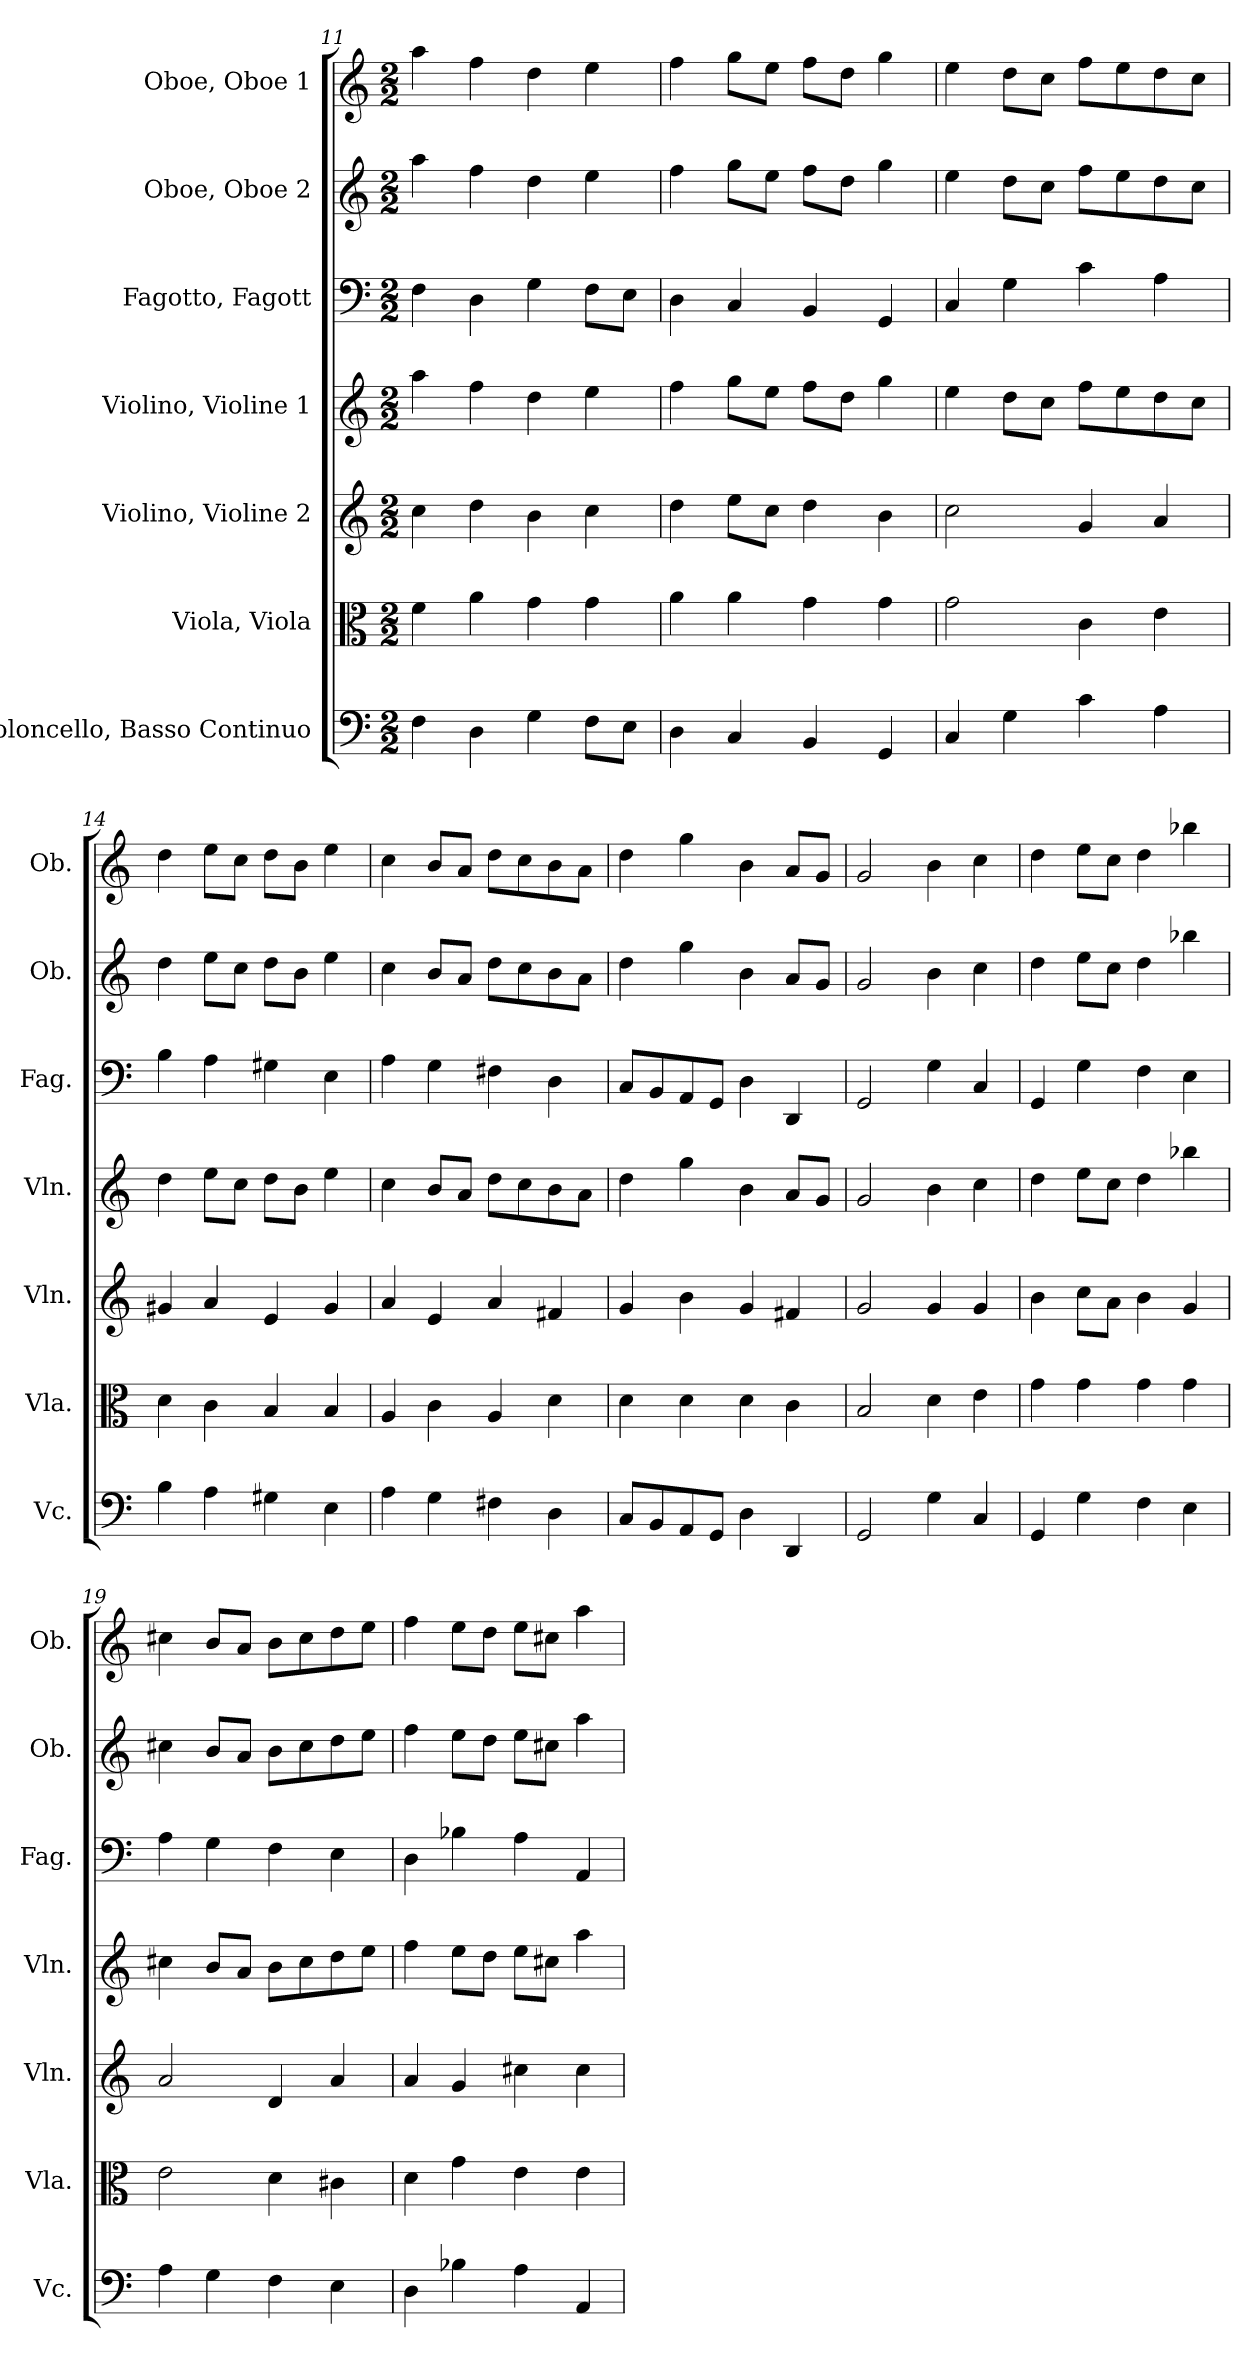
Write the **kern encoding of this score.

**kern	**kern	**kern	**kern	**kern	**kern	**kern
*part7	*part6	*part5	*part4	*part3	*part2	*part1
*staff7	*staff6	*staff5	*staff4	*staff3	*staff2	*staff1
*I"Violoncello, Basso Continuo	*I"Viola, Viola	*I"Violino, Violine 2	*I"Violino, Violine 1	*I"Fagotto, Fagott	*I"Oboe, Oboe 2	*I"Oboe, Oboe 1
*I'Vc.	*I'Vla.	*I'Vln.	*I'Vln.	*I'Fag.	*I'Ob.	*I'Ob.
*clefF4	*clefC3	*clefG2	*clefG2	*clefF4	*clefG2	*clefG2
*k[]	*k[]	*k[]	*k[]	*k[]	*k[]	*k[]
*M2/2	*M2/2	*M2/2	*M2/2	*M2/2	*M2/2	*M2/2
=11	=11	=11	=11	=11	=11	=11
4F\	4f\	4cc\	4aa\	4F\	4aa\	4aa\
4D\	4a\	4dd\	4ff\	4D\	4ff\	4ff\
4G\	4g\	4b\	4dd\	4G\	4dd\	4dd\
8F\L	4g\	4cc\	4ee\	8F\L	4ee\	4ee\
8E\J	.	.	.	8E\J	.	.
=12	=12	=12	=12	=12	=12	=12
4D\	4a\	4dd\	4ff\	4D\	4ff\	4ff\
4C/	4a\	8ee\L	8gg\L	4C/	8gg\L	8gg\L
.	.	8cc\J	8ee\J	.	8ee\J	8ee\J
4BB/	4g\	4dd\	8ff\L	4BB/	8ff\L	8ff\L
.	.	.	8dd\J	.	8dd\J	8dd\J
4GG/	4g\	4b\	4gg\	4GG/	4gg\	4gg\
=13	=13	=13	=13	=13	=13	=13
4C/	2g\	2cc\	4ee\	4C/	4ee\	4ee\
4G\	.	.	8dd\L	4G\	8dd\L	8dd\L
.	.	.	8cc\J	.	8cc\J	8cc\J
4c\	4c\	4g/	8ff\L	4c\	8ff\L	8ff\L
.	.	.	8ee\	.	8ee\	8ee\
4A\	4e\	4a/	8dd\	4A\	8dd\	8dd\
.	.	.	8cc\J	.	8cc\J	8cc\J
=14	=14	=14	=14	=14	=14	=14
4B\	4d\	4g#X/	4dd\	4B\	4dd\	4dd\
4A\	4c\	4a/	8ee\L	4A\	8ee\L	8ee\L
.	.	.	8cc\J	.	8cc\J	8cc\J
4G#X\	4B/	4e/	8dd\L	4G#X\	8dd\L	8dd\L
.	.	.	8b\J	.	8b\J	8b\J
4E\	4B/	4g#/	4ee\	4E\	4ee\	4ee\
!!LO:PB:g=z
=15	=15	=15	=15	=15	=15	=15
4A\	4A/	4a/	4cc\	4A\	4cc\	4cc\
4G\	4c\	4e/	8b/L	4G\	8b/L	8b/L
.	.	.	8a/J	.	8a/J	8a/J
4F#X\	4A/	4a/	8dd\L	4F#X\	8dd\L	8dd\L
.	.	.	8cc\	.	8cc\	8cc\
4D\	4d\	4f#X/	8b\	4D\	8b\	8b\
.	.	.	8a\J	.	8a\J	8a\J
=16	=16	=16	=16	=16	=16	=16
8C/L	4d\	4g/	4dd\	8C/L	4dd\	4dd\
8BB/	.	.	.	8BB/	.	.
8AA/	4d\	4b\	4gg\	8AA/	4gg\	4gg\
8GG/J	.	.	.	8GG/J	.	.
4D\	4d\	4g/	4b\	4D\	4b\	4b\
4DD/	4c\	4f#X/	8a/L	4DD/	8a/L	8a/L
.	.	.	8g/J	.	8g/J	8g/J
=17	=17	=17	=17	=17	=17	=17
2GG/	2B/	2g/	2g/	2GG/	2g/	2g/
4G\	4d\	4g/	4b\	4G\	4b\	4b\
4C/	4e\	4g/	4cc\	4C/	4cc\	4cc\
=18	=18	=18	=18	=18	=18	=18
4GG/	4g\	4b\	4dd\	4GG/	4dd\	4dd\
4G\	4g\	8cc\L	8ee\L	4G\	8ee\L	8ee\L
.	.	8a\J	8cc\J	.	8cc\J	8cc\J
4F\	4g\	4b\	4dd\	4F\	4dd\	4dd\
4E\	4g\	4g/	4bb-X\	4E\	4bb-X\	4bb-X\
=19	=19	=19	=19	=19	=19	=19
4A\	2e\	2a/	4cc#X\	4A\	4cc#X\	4cc#X\
4G\	.	.	8b/L	4G\	8b/L	8b/L
.	.	.	8a/J	.	8a/J	8a/J
4F\	4d\	4d/	8b\L	4F\	8b\L	8b\L
.	.	.	8cc#\	.	8cc#\	8cc#\
4E\	4c#X\	4a/	8dd\	4E\	8dd\	8dd\
.	.	.	8ee\J	.	8ee\J	8ee\J
=20	=20	=20	=20	=20	=20	=20
4D\	4d\	4a/	4ff\	4D\	4ff\	4ff\
4B-X\	4g\	4g/	8ee\L	4B-X\	8ee\L	8ee\L
.	.	.	8dd\J	.	8dd\J	8dd\J
4A\	4e\	4cc#X\	8ee\L	4A\	8ee\L	8ee\L
.	.	.	8cc#X\J	.	8cc#X\J	8cc#X\J
4AA/	4e\	4cc#\	4aa\	4AA/	4aa\	4aa\
=	=	=	=	=	=	=
*-	*-	*-	*-	*-	*-	*-
